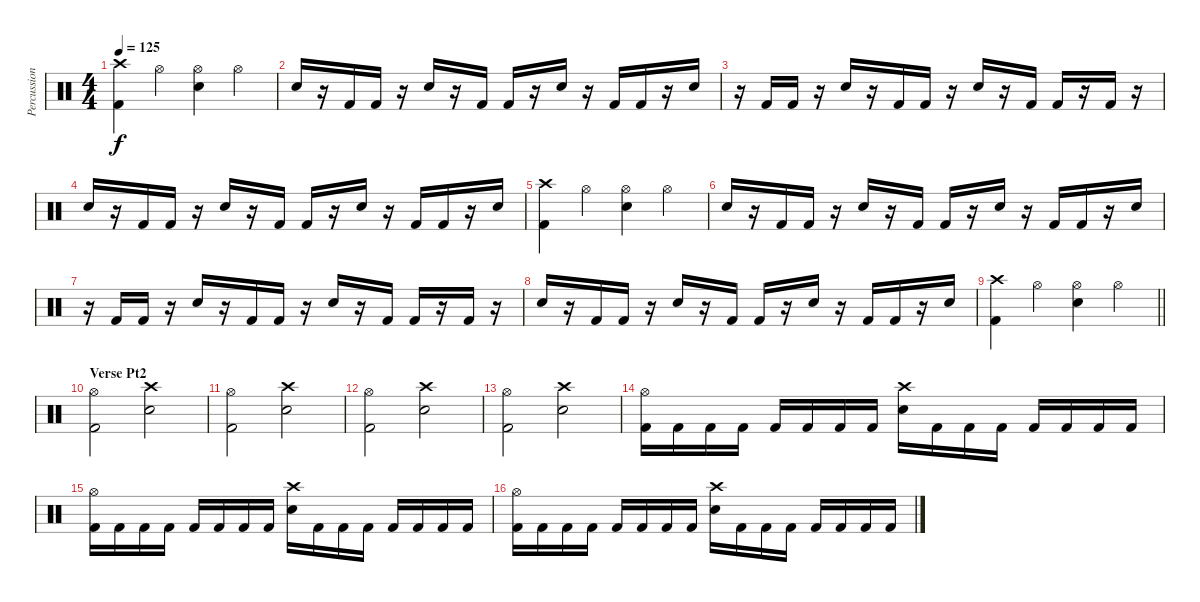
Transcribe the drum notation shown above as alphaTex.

\track ("Percussion" "Percussion") {instrument percussion}
\staff {score}
\articulation defaults
\ts (4 4)
\tempo 125
\clef neutral
\ks c
("Crash high (hit)" "Kick (hit) 2").4{dy f} "Hi-Hat (open)".4 ("Hi-Hat (open)" "Electric Snare (hit)").4 "Hi-Hat (open)".4 |
"Electric Snare (hit)".16 r.16 "Kick (hit) 2".16 "Kick (hit) 2".16 r.16 "Electric Snare (hit)".16 r.16 "Kick (hit) 2".16 "Kick (hit) 2".16 r.16 "Electric Snare (hit)".16 r.16 "Kick (hit) 2".16 "Kick (hit) 2".16 r.16 "Electric Snare (hit)".16 |
r.16 "Kick (hit) 2".16 "Kick (hit) 2".16 r.16 "Electric Snare (hit)".16 r.16 "Kick (hit) 2".16 "Kick (hit) 2".16 r.16 "Electric Snare (hit)".16 r.16 "Kick (hit) 2".16 "Kick (hit) 2".16 r.16 "Kick (hit) 2".16 r.16 |
"Electric Snare (hit)".16 r.16 "Kick (hit) 2".16 "Kick (hit) 2".16 r.16 "Electric Snare (hit)".16 r.16 "Kick (hit) 2".16 "Kick (hit) 2".16 r.16 "Electric Snare (hit)".16 r.16 "Kick (hit) 2".16 "Kick (hit) 2".16 r.16 "Electric Snare (hit)".16 |
("Crash high (hit)" "Kick (hit) 2").4 "Hi-Hat (open)".4 ("Hi-Hat (open)" "Electric Snare (hit)").4 "Hi-Hat (open)".4 |
"Electric Snare (hit)".16 r.16 "Kick (hit) 2".16 "Kick (hit) 2".16 r.16 "Electric Snare (hit)".16 r.16 "Kick (hit) 2".16 "Kick (hit) 2".16 r.16 "Electric Snare (hit)".16 r.16 "Kick (hit) 2".16 "Kick (hit) 2".16 r.16 "Electric Snare (hit)".16 |
r.16 "Kick (hit) 2".16 "Kick (hit) 2".16 r.16 "Electric Snare (hit)".16 r.16 "Kick (hit) 2".16 "Kick (hit) 2".16 r.16 "Electric Snare (hit)".16 r.16 "Kick (hit) 2".16 "Kick (hit) 2".16 r.16 "Kick (hit) 2".16 r.16 |
"Electric Snare (hit)".16 r.16 "Kick (hit) 2".16 "Kick (hit) 2".16 r.16 "Electric Snare (hit)".16 r.16 "Kick (hit) 2".16 "Kick (hit) 2".16 r.16 "Electric Snare (hit)".16 r.16 "Kick (hit) 2".16 "Kick (hit) 2".16 r.16 "Electric Snare (hit)".16 |
\barLineRight lightlight
("Crash high (hit)" "Kick (hit) 2").4 "Hi-Hat (open)".4 ("Hi-Hat (open)" "Electric Snare (hit)").4 "Hi-Hat (open)".4 |
\section ("" "Verse Pt2")
("Hi-Hat (open)" "Kick (hit) 2").2 ("Crash high (hit)" "Electric Snare (hit)").2 |
("Hi-Hat (open)" "Kick (hit) 2").2 ("Crash high (hit)" "Electric Snare (hit)").2 |
("Hi-Hat (open)" "Kick (hit) 2").2 ("Crash high (hit)" "Electric Snare (hit)").2 |
("Hi-Hat (open)" "Kick (hit) 2").2 ("Crash high (hit)" "Electric Snare (hit)").2 |
("Hi-Hat (open)" "Kick (hit) 2").16 "Kick (hit) 2".16 "Kick (hit) 2".16 "Kick (hit) 2".16 "Kick (hit) 2".16 "Kick (hit) 2".16 "Kick (hit) 2".16 "Kick (hit) 2".16 ("Crash high (hit)" "Electric Snare (hit)").16 "Kick (hit) 2".16 "Kick (hit) 2".16 "Kick (hit) 2".16 "Kick (hit) 2".16 "Kick (hit) 2".16 "Kick (hit) 2".16 "Kick (hit) 2".16 |
("Hi-Hat (open)" "Kick (hit) 2").16 "Kick (hit) 2".16 "Kick (hit) 2".16 "Kick (hit) 2".16 "Kick (hit) 2".16 "Kick (hit) 2".16 "Kick (hit) 2".16 "Kick (hit) 2".16 ("Crash high (hit)" "Electric Snare (hit)").16 "Kick (hit) 2".16 "Kick (hit) 2".16 "Kick (hit) 2".16 "Kick (hit) 2".16 "Kick (hit) 2".16 "Kick (hit) 2".16 "Kick (hit) 2".16 |
("Hi-Hat (open)" "Kick (hit) 2").16 "Kick (hit) 2".16 "Kick (hit) 2".16 "Kick (hit) 2".16 "Kick (hit) 2".16 "Kick (hit) 2".16 "Kick (hit) 2".16 "Kick (hit) 2".16 ("Crash high (hit)" "Electric Snare (hit)").16 "Kick (hit) 2".16 "Kick (hit) 2".16 "Kick (hit) 2".16 "Kick (hit) 2".16 "Kick (hit) 2".16 "Kick (hit) 2".16 "Kick (hit) 2".16
